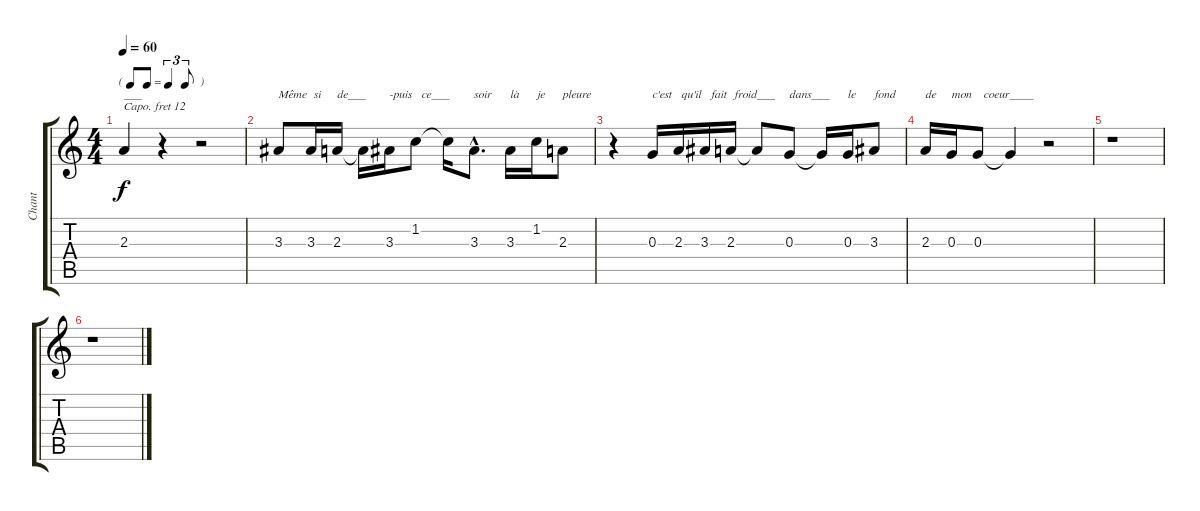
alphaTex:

\track ("Chant" "Chant") {instrument clarinet}
\staff {score tabs}
\capo 12
\tuning (E4 B3 G3 D3 A2 E2) {hide}
\ts (4 4)
\tf triplet8th
\tempo 60
\clef g2
\ks c
2.3{t}.4{txt "___" dy f} r.4 r.2 |
3.3.8{txt "Même"} 3.3.16{txt " si"} 2.3.16{txt "de___"} 2.3{t}.16 3.3.16{txt "-puis"} 1.2.8{txt "  ce___"} 1.2{t}.16 3.3{hac}.8{d txt "soir"} 3.3.16{txt "là"} 1.2.16{txt "je"} 2.3.8{txt "pleure"} |
r.4 0.3.16{txt "c'est"} 2.3.16{txt " qu'il"} 3.3.16{txt "  fait"} 2.3.16{txt " froid___"} 2.3{t}.8 0.3.8{txt "dans___"} 0.3{t}.16 0.3.16{txt "le"} 3.3.8{txt "fond"} |
2.3.16{txt "de"} 0.3.16{txt "mon"} 0.3.8{txt "  coeur____"} 0.3{t}.4 r.2 |
r.1 |
r.1
